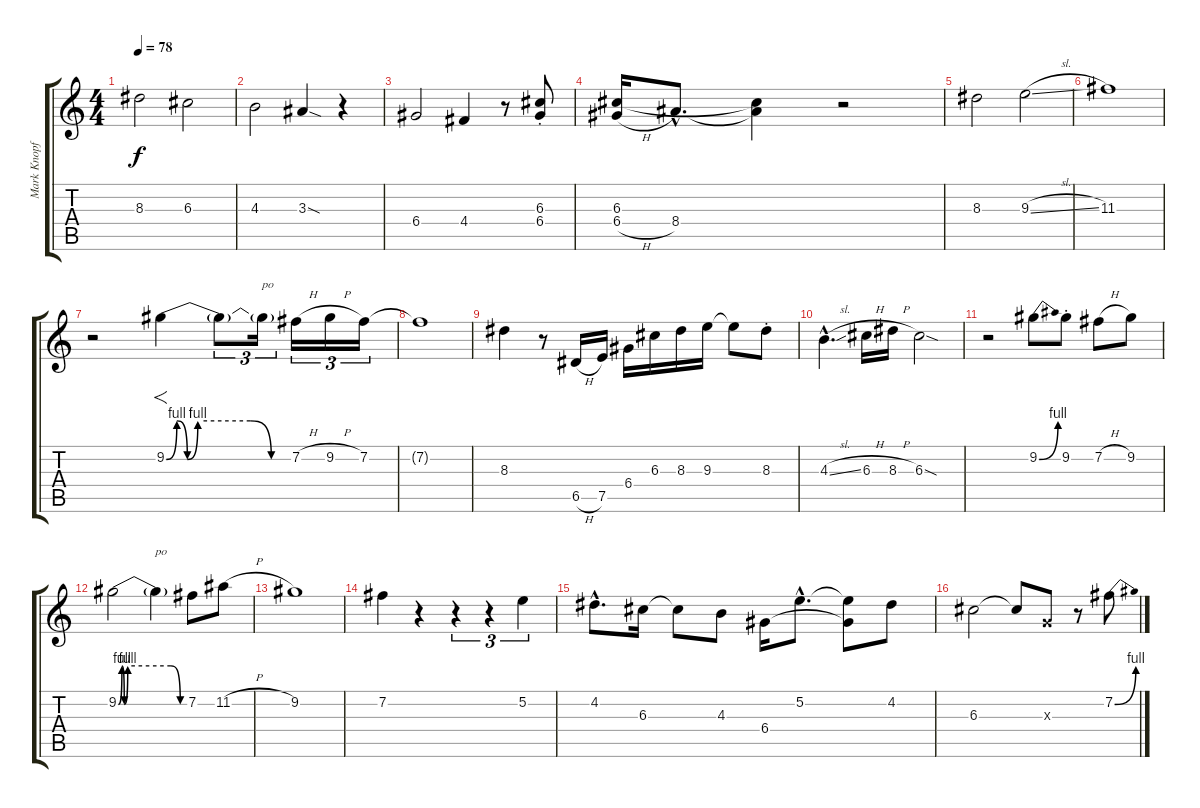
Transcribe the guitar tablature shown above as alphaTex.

\track ("Mark Knopfler (Guitar)" "Mark Knopf") {instrument overdrivenguitar}
\staff {score tabs}
\tuning (E4 B3 G3 D3 A2 E2) {hide}
\ts (4 4)
\tempo 78
\clef g2
\ks c
8.3.2{dy f} 6.3.2 |
4.3.2 3.3{sod}.4 r.4 |
6.4.2 4.4.4 r.8 (6.3{st} 6.4{st}).8 |
(6.3 6.4{h}).16 8.4{hac}.8{d} (6.3{t} 8.4{t}).4 r.2 |
8.3.2 9.3{sl}.2 |
11.3.1 |
r.2 9.2{be (custom 0 0 5 4 10 0 15 4 40 4 50 0 60 0)}.4{f} 9.2{t}.8{tu (3 2)} 9.2{t}.16{tu (3 2) txt "po"} 7.2{h}.16{tu (3 2)} 9.2{h}.16{tu (3 2)} 7.2.16{tu (3 2)} |
7.2{t}.1 |
8.3.4 r.8 6.5{h}.16 7.5.16 6.4.16 6.3.16 8.3.16 9.3.16 9.3{t}.8 8.3{st}.8 |
4.3{sl hac}.4{d} 6.3{h}.16 8.3{h}.16 6.3{sod}.2 |
r.2 9.2{be (bend 0 0 60 4)}.8 9.2{st}.8 7.2{h}.8 9.2.8 |
9.2{be (custom 0 0 3 4 5 0 8 4 45 4 53 0 60 0)}.2 9.2{t}.4{txt "po"} 7.2.8 11.2{h}.8 |
9.2.1 |
7.2.4 r.4 r.4{tu (3 2)} r.4{tu (3 2)} 5.2.4{tu (3 2)} |
4.2{hac}.8{d} 6.3.16 6.3{t}.8 4.3.8 6.4.16 5.2{hac}.8{d} (5.2{t} 6.4{t}).8 4.2.8 |
6.3.2 6.3{t}.8 0.3{x}.8 r.8 7.2{be (bend 0 0 60 4)}.8
